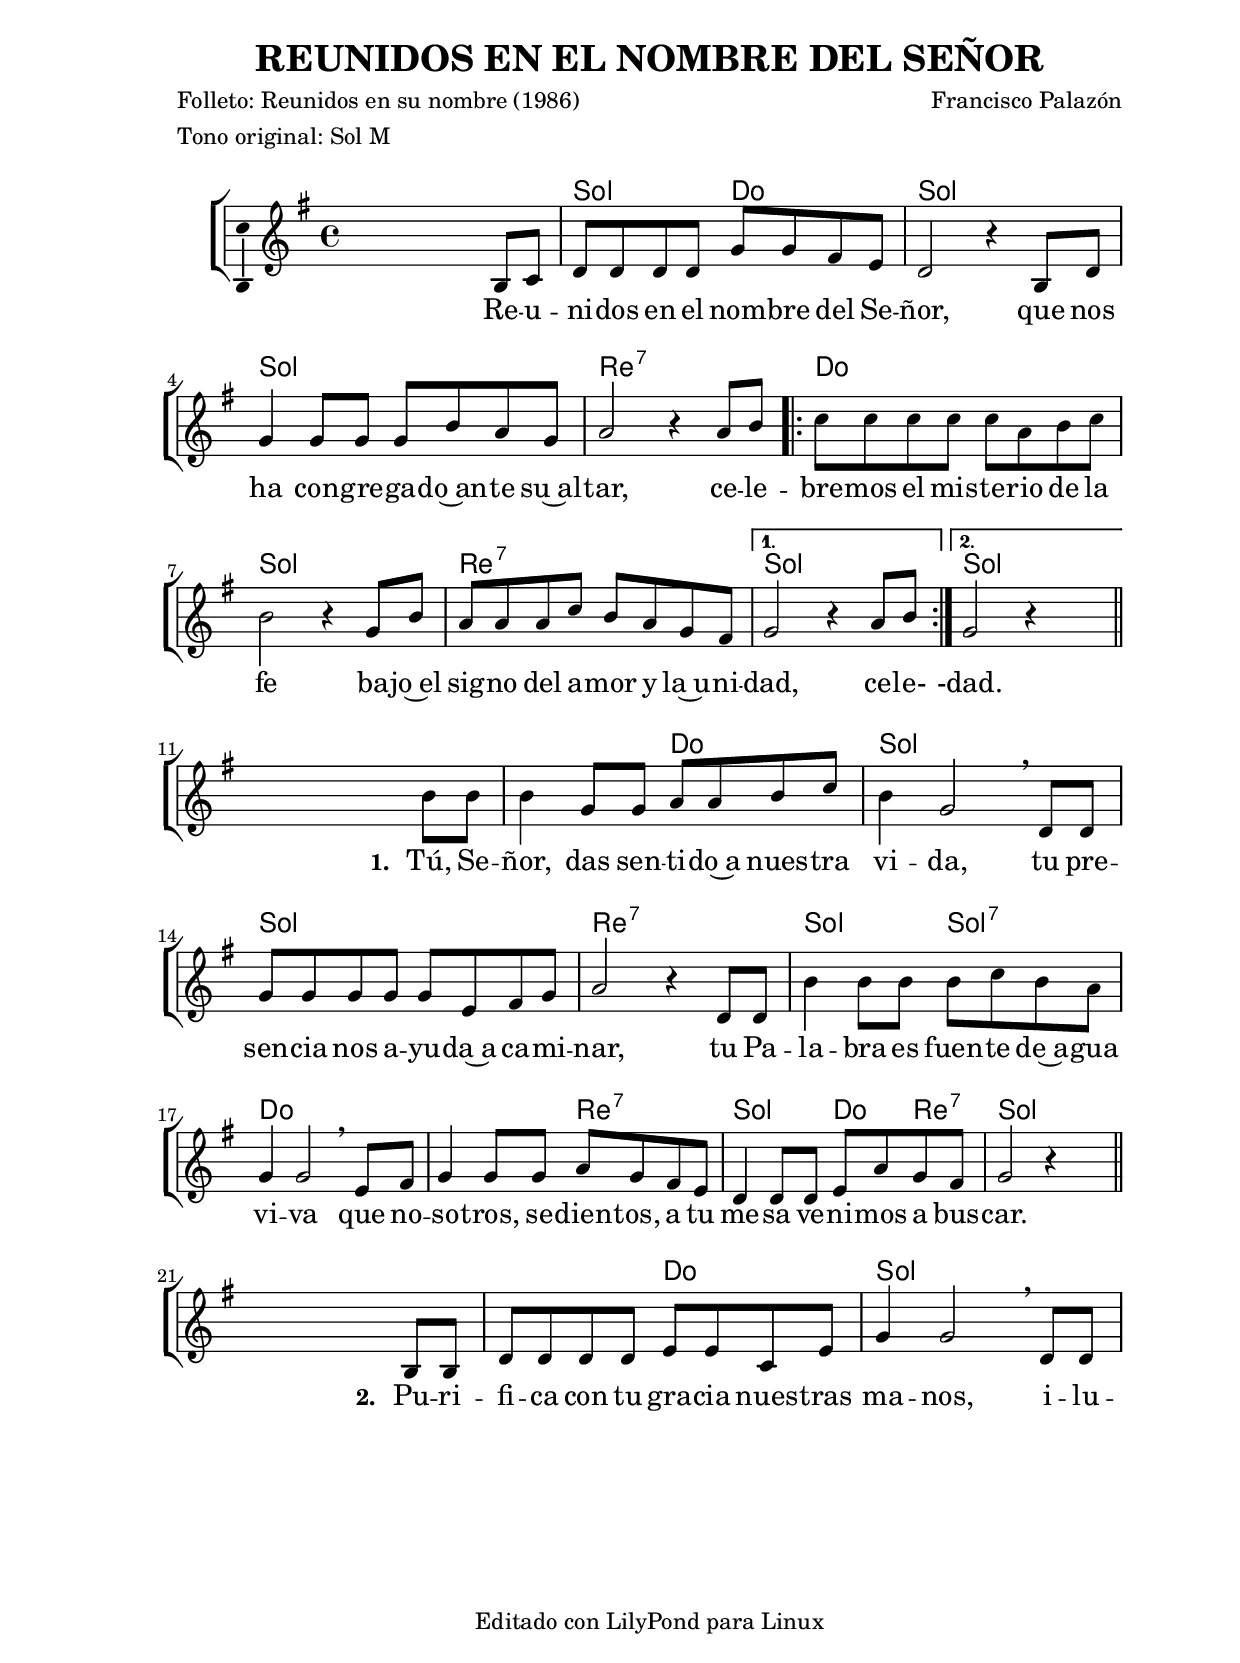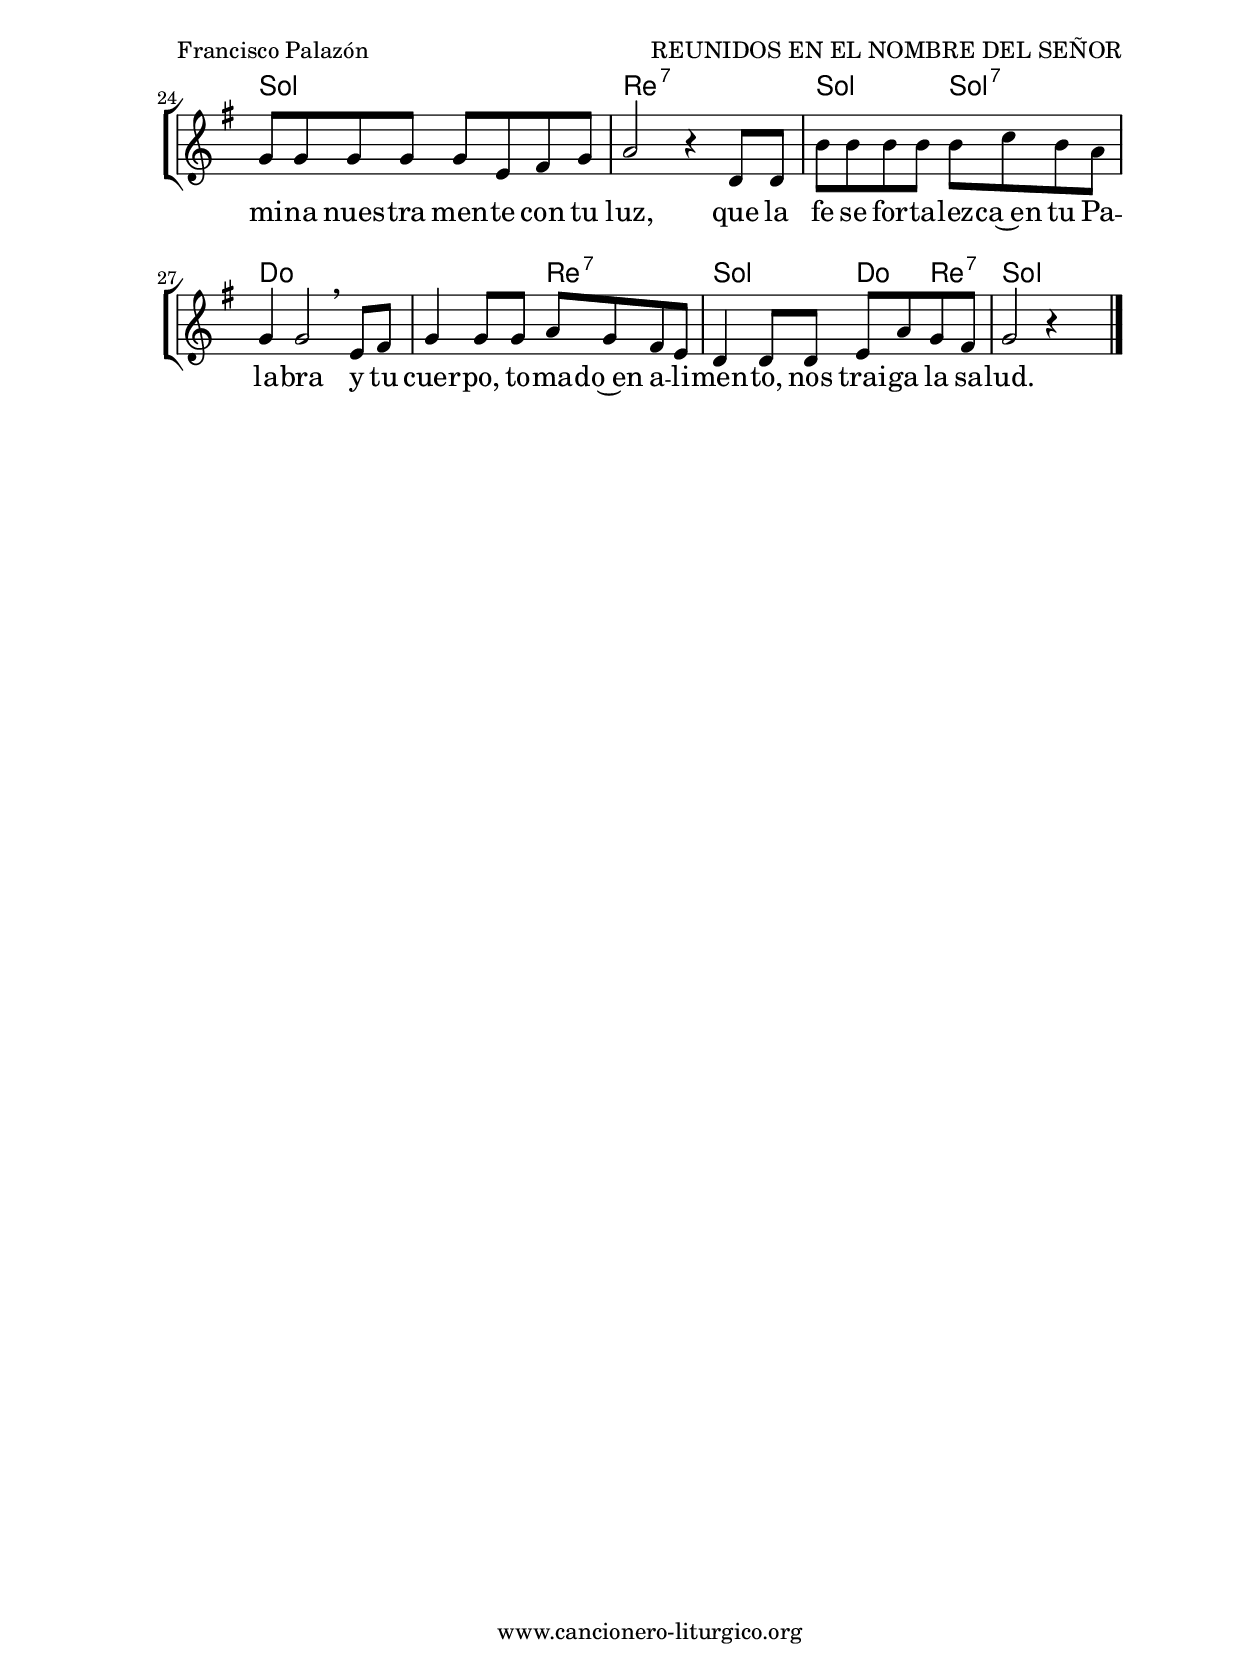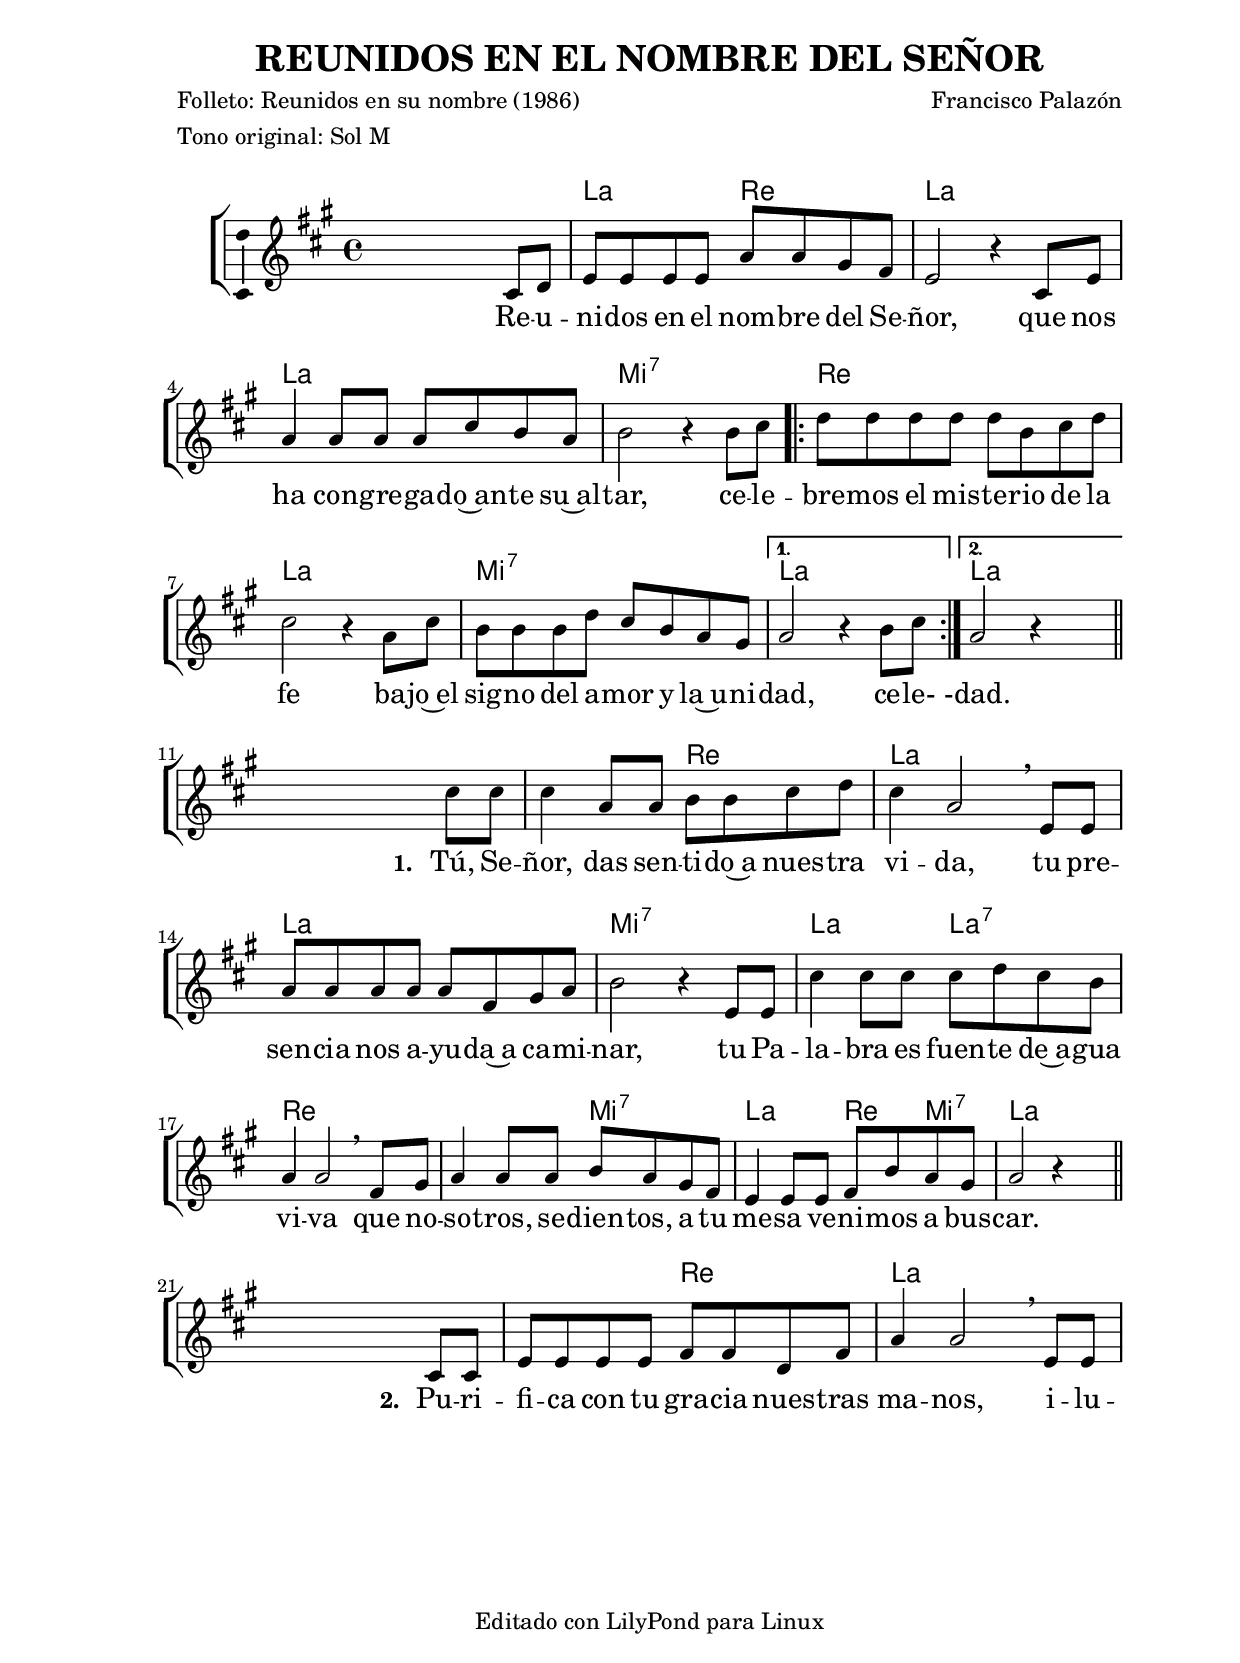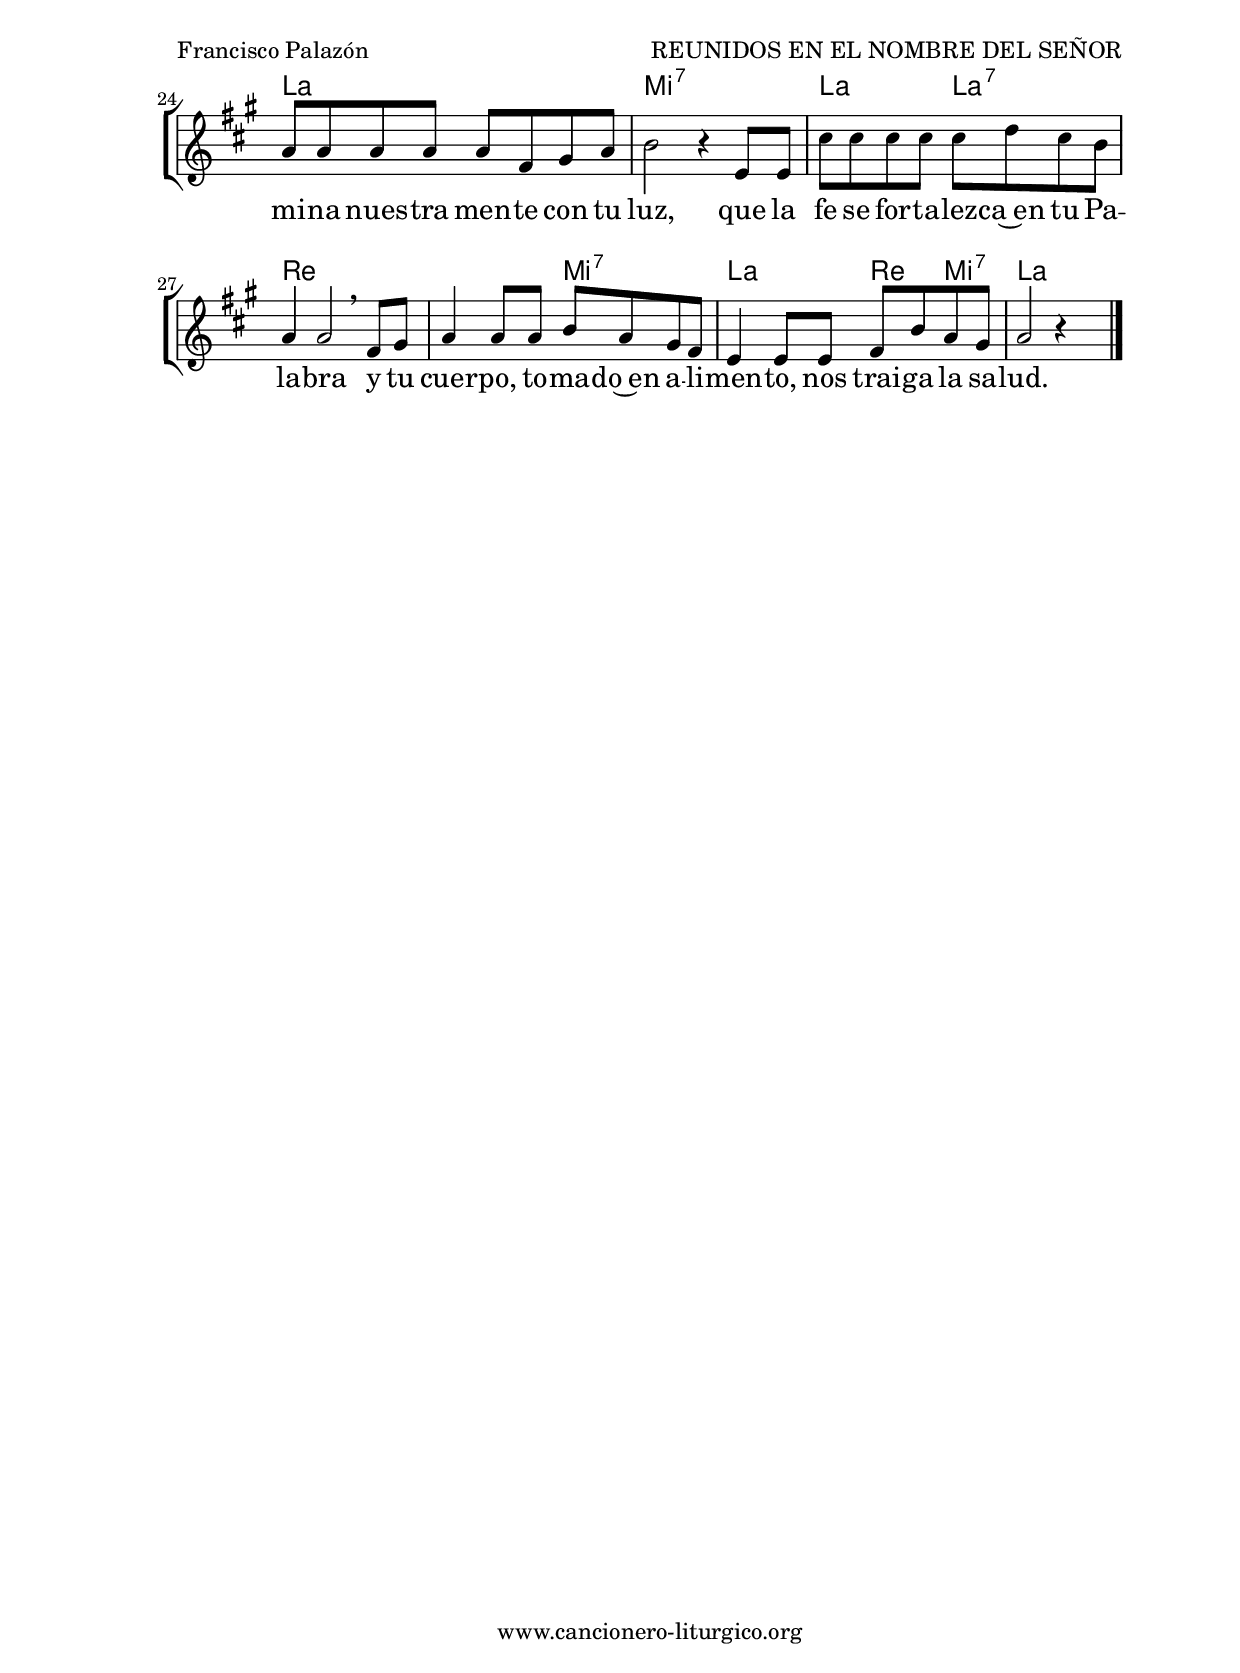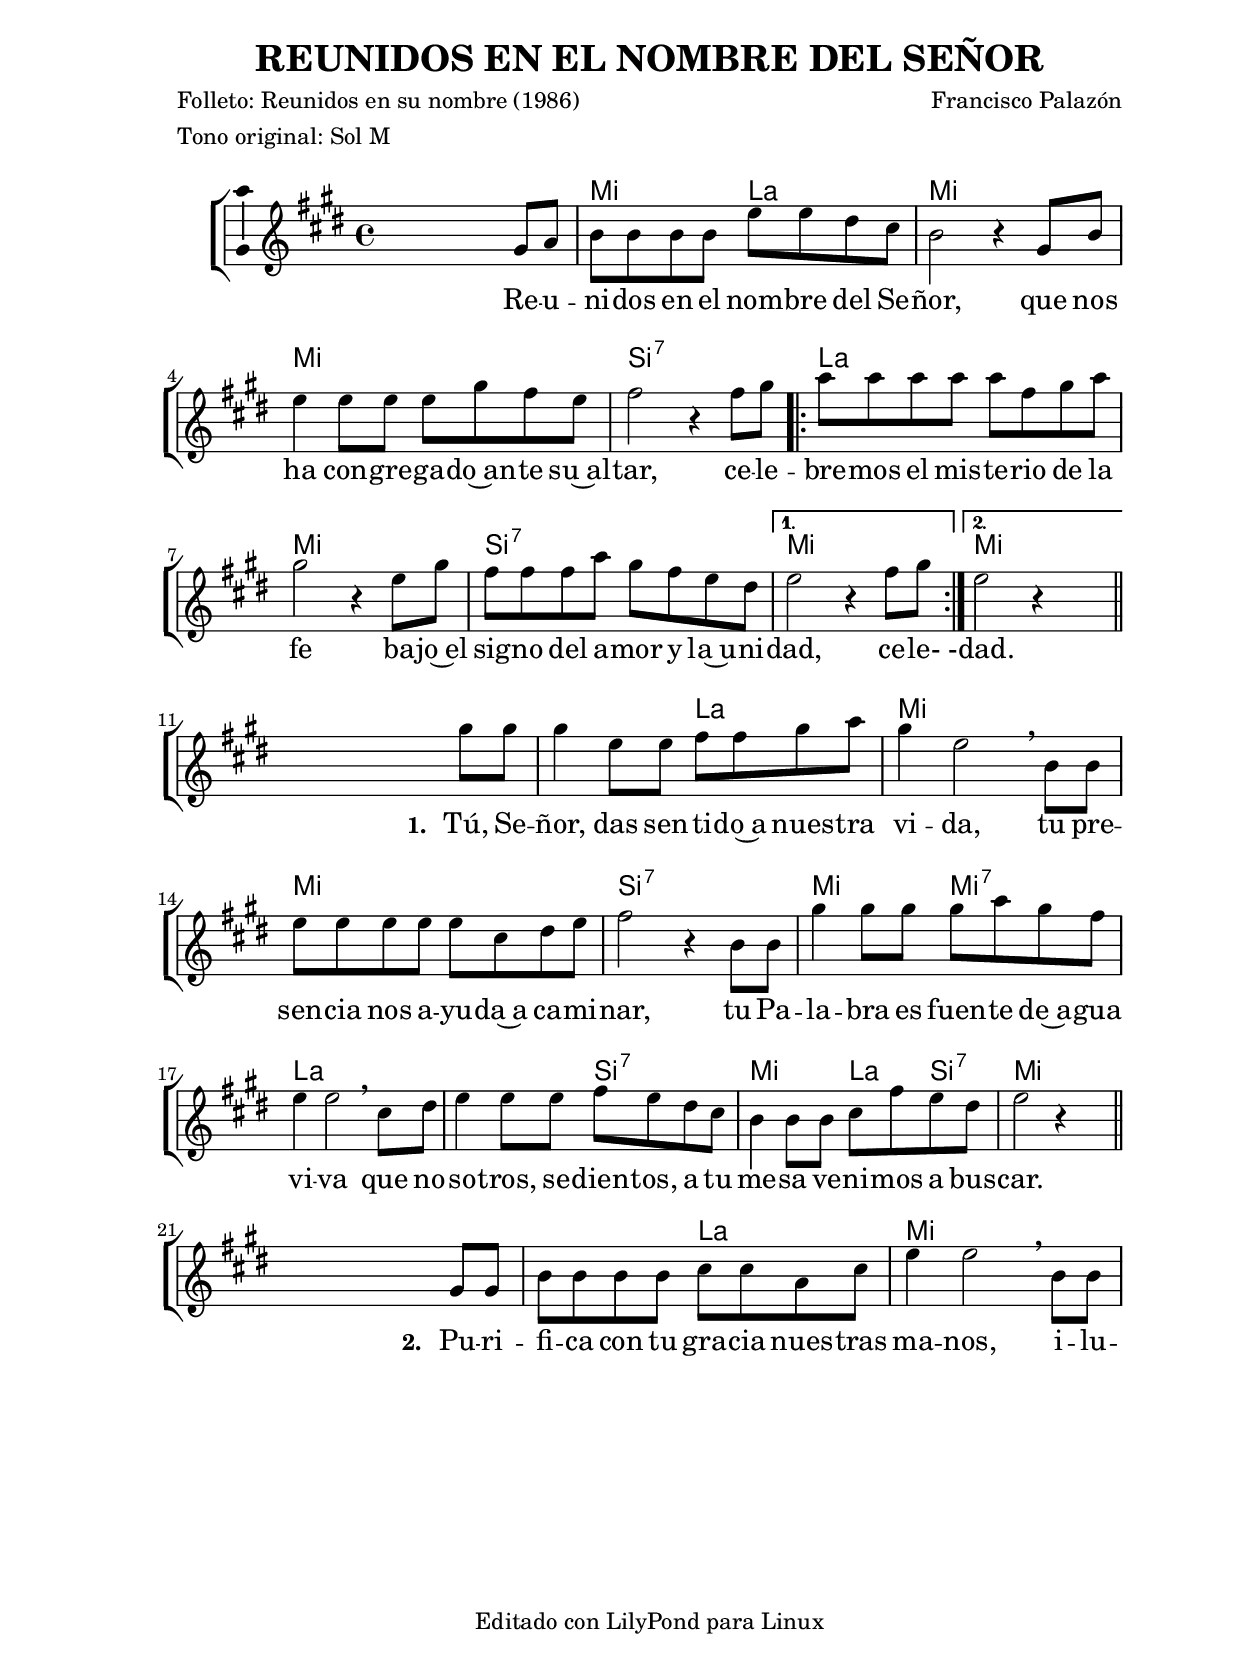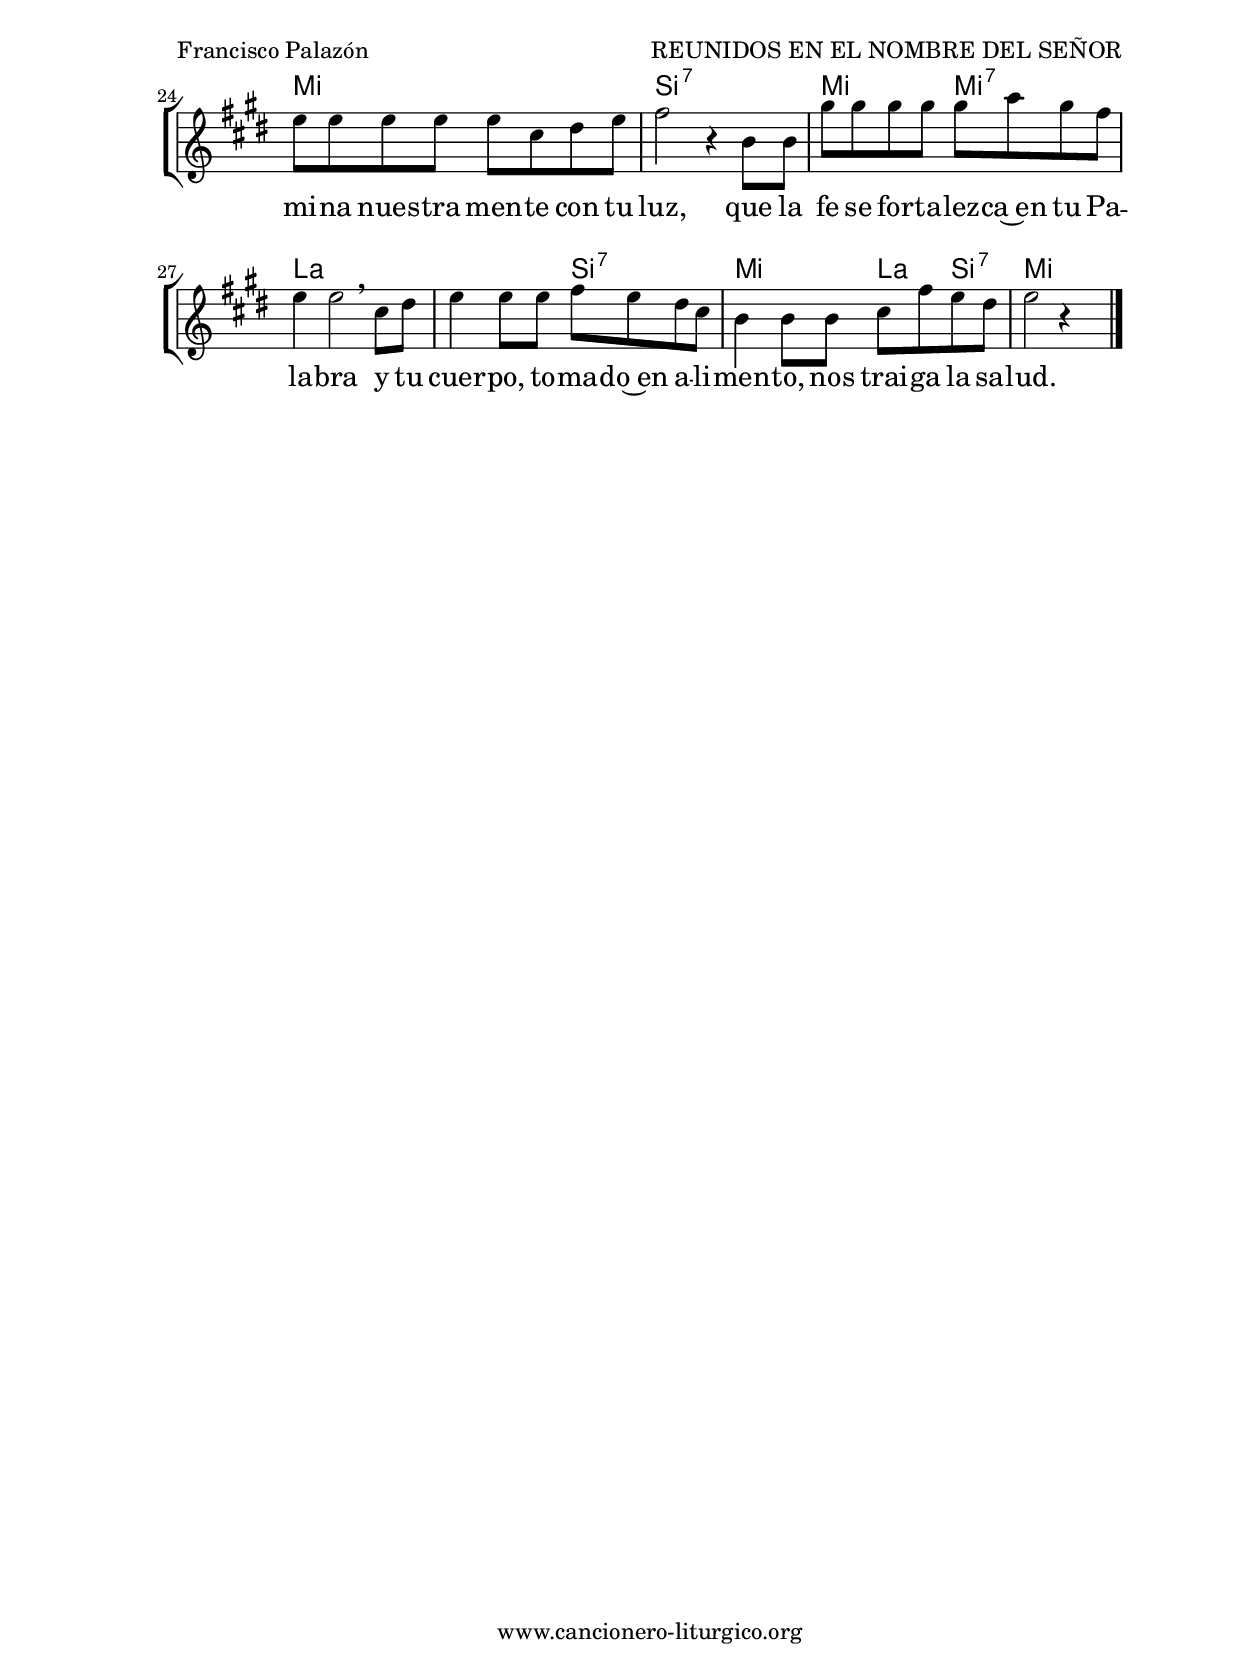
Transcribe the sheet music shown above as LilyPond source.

%
%para convertir .midi en .wav:
%timidity filename.midi -Ow -o finename.wav
%
%
%Para convertir de .wav a .mp3:
%lame -h -m j filename.wav
%
%
%para escuchar el midi:
%timidity nombrefichero.midi
%


%versión de lilypond para la que se ha escrito esta partitura:
\version "2.16.0"

	%Tamaño papel
	#(set-default-paper-size "a4")
	%Tamaño partitura
	#(set-global-staff-size 20)
	%No responde al pulsar sobre una nota
	#(ly:set-option 'point-and-click #f)

%parámetros del encabezamiento:
\header {
	title = "REUNIDOS EN EL NOMBRE DEL SEÑOR"
	subtitle = ""
	composer = "Francisco Palazón"
	poet = "Folleto: Reunidos en su nombre (1986)" %También en CLN A9
	meter = "Tono original: Sol M"
	arranger = ""
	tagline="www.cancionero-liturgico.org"
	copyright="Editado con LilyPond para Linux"
	}

%parámetros asociados al papel:
\paper  {
	oddHeaderMarkup = \markup {\fill-line { \on-the-fly #not-first-page \fromproperty #'header:title \on-the-fly #not-first-page \fromproperty #'header:composer }}
	evenHeaderMarkup = \markup {\fill-line { \fromproperty #'header:composer \fromproperty #'header:title }}
	#(set-paper-size "a4")
	print-page-number = ##f
	first-page-number = 1
	print-first-page-number = ##f
%	head-separation = 3.0 \cm
	top-margin = 2.0 \cm
	bottom-margin = 0.5\cm
%%%	bottom-margin = -1.0\cm
	left-margin = 3.0 \cm
	line-width = 16.0 \cm 
	indent = 8\mm
	interscoreline = 2.\mm
	between-system-space = 15\mm
%	para que las partituras no llenen la hoja:
	ragged-bottom = ##t
%	idem para la última hoja:
	ragged-last-bottom = ##f
%	para que las partituras llenen el ancho del papel:
	ragged-last = ##f
	after-title-space = 2.5 \cm
%page-count=1
%system-count=7

	%Flexible Vertical Spacing
%	markup-markup-spacing =
%	#'((basic-distance . 15) (minimum-distance . 15) (padding . 3))
	markup-system-spacing =
	#'((basic-distance . 15) (minimum-distance . 15) (padding . 3))
	system-system-spacing =
	#'((basic-distance . 15) (minimum-distance . 15) (padding . 3))
	score-system-spacing =
	#'((basic-distance . 15) (minimum-distance . 15) (padding . 5))
%	top-system-spacing = % header
%	#'((basic-distance . 8) (minimum-distance . 0) (padding . 0))
%	top-markup-spacing =
%	#'((basic-distance . 20) (minimum-distance . 20) (padding . 0))
	last-bottom-spacing = % footer
	#'((basic-distance . 5) (minimum-distance . 5) (padding . 0))
%	score-markup-spacing =
%	#'((basic-distance . 16) (minimum-distance . 13) (padding . 0))

	}


%parámetros que afectan a toda la partitura:
global =  {
	%clave de sol (G):
	\clef G
	%armadura:
%%%	\transpose g f
	\key g \major
	\tempo 4=100
	\set Score.tempoHideNote = ##t
	}


acordes = {
	\italianChords
	\chordmode {
%%%	\transpose g f
{

s1
g2 c g s g s d:7 s
\repeat volta 2 {
c1 g d:7
}
\alternative {
{
g1
}
{
g1
}
}

s1
g2 c g s g s d:7 s g g:7 c s c d:7 g c4 d:7 g2 s

s1
g2 c g s g s d:7 s g g:7 c s c d:7 g c4 d:7 g2 s

	}
	}
}


melodia = 

%%%	\transpose g f
{
	\relative c'{
	\time 4/4

s2 s4 b8 c
d8 d d d g g fis e
d2 r4 b8 d
g4 g8 g g b a g
a2 r4 a8 b

\repeat volta 2 {
c8 c c c c a b c
b2 r4 g8 b
a8 a a c b a g fis
}
\alternative {
{
g2 r4 a8 b
}
{
g2 r4 s4
}
}

\bar "||"
\break

s2 s4 b8 b
b4 g8 g a a b c
b4 g2 \breathe d8 d
g8 g g g g e fis g
a2 r4 d,8 d
b'4 b8 b b c b a
g4 g2 \breathe e8 fis
g4 g8 g a g fis e
d4 d8 d e a g fis
g2 r4 s4

\bar "||"
\break

s2 s4 b,8 b
d8 d d d e e c e
g4 g2 \breathe d8 d
g8 g g g g e fis g
a2 r4 d,8 d
b'8 b b b b c b a
g4 g2 \breathe e8 fis
g4 g8 g a g fis e
d4 d8 d e a g fis
g2 r4 s4

\bar "|."
	}
	}


texto = \lyricmode {
Re -- u -- ni -- dos en el nom -- bre del Se -- ñor,
que nos ha con -- gre -- ga -- do~an -- te su~al -- tar,
ce -- le -- bre -- mos el mis -- te -- rio de la fe
ba -- jo~el sig -- no del a -- mor y la~u -- ni -- dad,
ce -- le-
-dad.

\set stanza =#"1. " Tú, Se -- ñor, das sen -- ti -- do~a nues -- tra vi -- da,
tu pre -- sen -- cia nos a -- yu -- da~a ca -- mi -- nar,
tu Pa -- la -- bra es fuen -- te de~a -- gua vi -- va
que no -- so -- tros, se -- dien -- tos, a tu me -- sa
ve -- ni -- mos a bus -- car.

\set stanza =#"2. " Pu -- ri -- fi -- ca con tu gra -- cia nues -- tras ma -- nos,
i -- lu -- mi -- na nues -- tra men -- te con tu luz,
que la fe se for -- ta -- lez -- ca~en tu Pa -- la -- bra
y tu cuer -- po, to -- ma -- do~en a -- li -- men -- to, nos trai -- ga la sa -- lud.

	}


acordesStaff = \context ChordNames = acordesStaff <<
	\set chordChanges = ##t
	\acordes
	>>


vozStaff = \context Voice = vozStaff
\with {\consists "Ambitus_engraver"}
<<
%	\set Staff.instrumentName = ""
%	\set Staff.shortInstrumentName = ""
%	\set Staff.midiInstrument = #"clarinet"
%	\set Staff.midiInstrument = #"cello"
%	\set Staff.midiInstrument = #"flute"
	\set Staff.midiInstrument = #"electric guitar (jazz)"
%	\set Staff.midiInstrument = #"english horn"
%	\set Staff.midiInstrument = #"violin"
%	\set Staff.midiInstrument = #"glockenspiel"
	\set Staff.midiMinimumVolume = #0.7
	\set Staff.midiMaximumVolume = #0.9
	\global
	\melodia
	>>


textoStaff = \context Lyrics = textoStaff <<
	\lyricsto vozStaff \texto
	>>


\book {
	\score {
		\context ChoirStaff {
			\override StaffGroup.SystemStartBracket #'collapse-height = #1
			\override Score.SystemStartBar #'collapse-height = #1
			<<
			\acordesStaff
			\vozStaff
			\textoStaff
			>>
			}
		\layout {
	    		\context {
				\Lyrics
				\override LyricText #'font-size = #2
				}
	   		 \context {
				\Score
				\override StaffSymbol #'staff-space = #(magstep +3)
				}
			}
		}
	\score {
		\unfoldRepeats
		\context ChoirStaff {
			<<
			\acordesStaff
			\vozStaff
			>>
			}
		\midi {
	  		\context {
	  			\Score
				tempoWholesPerMinute = #(ly:make-moment 70 4)
				}
			}
		}
	}



#(define output-suffix "C")
\book {
	\score {
		\context ChoirStaff {
			\override StaffGroup.SystemStartBracket #'collapse-height = #1
			\override Score.SystemStartBar #'collapse-height = #1
\transpose c d
			<<
			\acordesStaff
			\vozStaff
			\textoStaff
			>>
			}
		\layout {
	    		\context {
				\Lyrics
				\override LyricText #'font-size = #2
				}
	   		 \context {
				\Score
				\override StaffSymbol #'staff-space = #(magstep +3)
				}
			}
		}
	}

#(define output-suffix "S")
\book {
	\score {
		\context ChoirStaff {
			\override StaffGroup.SystemStartBracket #'collapse-height = #1
			\override Score.SystemStartBar #'collapse-height = #1
\transpose c a
			<<
			\acordesStaff
			\vozStaff
			\textoStaff
			>>
			}
		\layout {
	    		\context {
				\Lyrics
				\override LyricText #'font-size = #2
				}
	   		 \context {
				\Score
				\override StaffSymbol #'staff-space = #(magstep +3)
				}
			}
		}
	}


